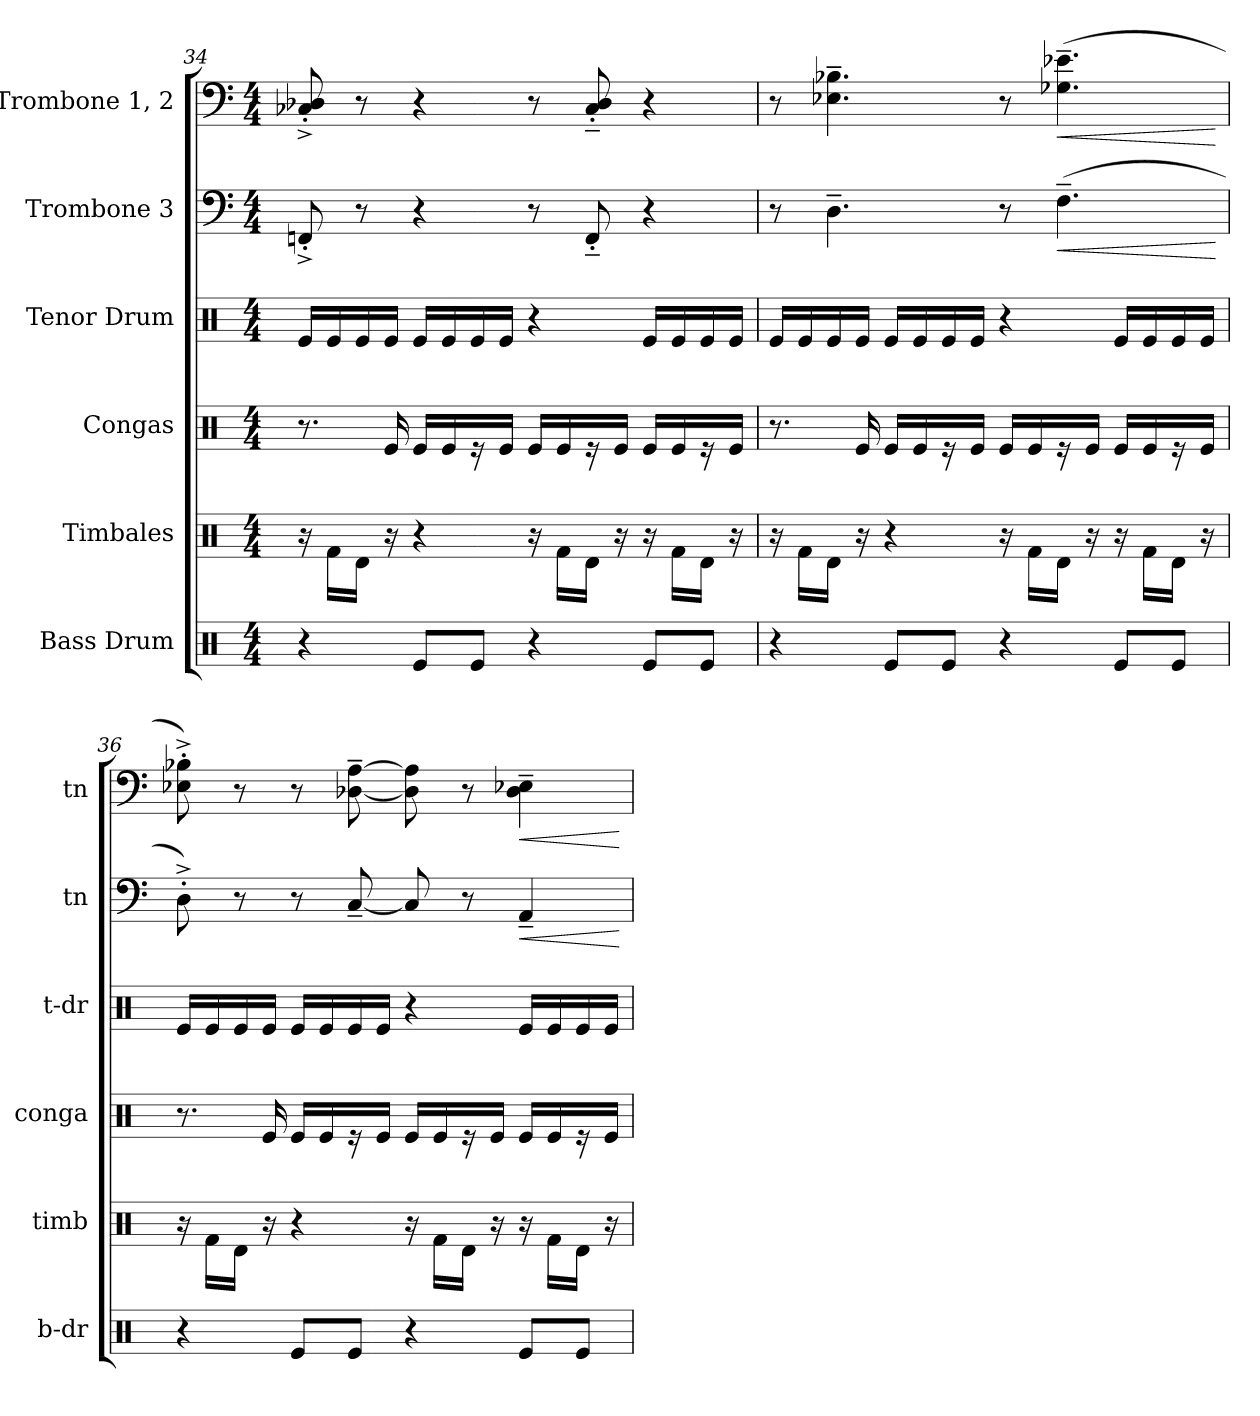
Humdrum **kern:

**kern	**kern	**kern	**kern	**kern	**dynam	**kern	**dynam
*part6	*part5	*part4	*part3	*part2	*part2	*part1	*part1
*staff6	*staff5	*staff4	*staff3	*staff2	*staff2	*staff1	*staff1
*I"Bass Drum	*I"Timbales	*I"Congas	*I"Tenor Drum	*I"Trombone 3	*	*I"Trombone 1, 2	*
*I'b-dr	*I'timb	*I'conga	*I't-dr	*I'tn	*	*I'tn	*
*clefX	*clefX	*clefX	*clefX	*clefF4	*	*clefF4	*
*k[]	*k[]	*k[]	*k[]	*k[]	*	*k[]	*
*C:	*C:	*C:	*C:	*C:	*	*C:	*
*M4/4	*M4/4	*M4/4	*M4/4	*M4/4	*	*M4/4	*
=34	=34	=34	=34	=34	=34	=34	=34
4r	16r	8.r	16Re/LL	8FFn'^	.	8C-X'^ 8D-X'^	.
.	16Rf\LL	.	16Re/	.	.	.	.
.	16Rd\JJ	.	16Re/	8r	.	8r	.
.	16r	16Re/	16Re/JJ	.	.	.	.
8Re/L	4r	16Re/LL	16Re/LL	4r	.	4r	.
.	.	16Re/	16Re/	.	.	.	.
8Re/J	.	16r	16Re/	.	.	.	.
.	.	16Re/JJ	16Re/JJ	.	.	.	.
4r	16r	16Re/LL	4r	8r	.	8r	.
.	16Rf\LL	16Re/	.	.	.	.	.
.	16Rd\JJ	16r	.	8FF'~	.	8C-'~ 8D-'~	.
.	16r	16Re/JJ	.	.	.	.	.
8Re/L	16r	16Re/LL	16Re/LL	4r	.	4r	.
.	16Rf\LL	16Re/	16Re/	.	.	.	.
8Re/J	16Rd\JJ	16r	16Re/	.	.	.	.
.	16r	16Re/JJ	16Re/JJ	.	.	.	.
=35	=35	=35	=35	=35	=35	=35	=35
4r	16r	8.r	16Re/LL	8r	.	8r	.
.	16Rf\LL	.	16Re/	.	.	.	.
.	16Rd\JJ	.	16Re/	4.D~	.	4.E-X~ 4.B-X~	.
.	16r	16Re/	16Re/JJ	.	.	.	.
8Re/L	4r	16Re/LL	16Re/LL	.	.	.	.
.	.	16Re/	16Re/	.	.	.	.
8Re/J	.	16r	16Re/	.	.	.	.
.	.	16Re/JJ	16Re/JJ	.	.	.	.
4r	16r	16Re/LL	4r	8r	.	8r	.
.	16Rf\LL	16Re/	.	.	.	.	.
!	!	!	!	!	!LO:HP:b	!	!LO:HP:b
.	16Rd\JJ	16r	.	(4.F~	<	(4.G-X~ 4.e-X~	<
.	16r	16Re/JJ	.	.	.	.	.
8Re/L	16r	16Re/LL	16Re/LL	.	.	.	.
.	16Rf\LL	16Re/	16Re/	.	.	.	.
8Re/J	16Rd\JJ	16r	16Re/	.	.	.	.
.	16r	16Re/JJ	16Re/JJ	.	.	.	.
.	.	.	.	.	[	.	[
=36	=36	=36	=36	=36	=36	=36	=36
4r	16r	8.r	16Re/LL	8D'^)	.	8E-X'^ 8B-X'^)	.
.	16Rf\LL	.	16Re/	.	.	.	.
.	16Rd\JJ	.	16Re/	8r	.	8r	.
.	16r	16Re/	16Re/JJ	.	.	.	.
8Re/L	4r	16Re/LL	16Re/LL	8r	.	8r	.
.	.	16Re/	16Re/	.	.	.	.
8Re/J	.	16r	16Re/	[8C~	.	[8D-X~ [8A~	.
.	.	16Re/JJ	16Re/JJ	.	.	.	.
4r	16r	16Re/LL	4r	8C]	.	8D-] 8A]	.
.	16Rf\LL	16Re/	.	.	.	.	.
.	16Rd\JJ	16r	.	8r	.	8r	.
.	16r	16Re/JJ	.	.	.	.	.
!	!	!	!	!	!LO:HP:b	!	!LO:HP:b
8Re/L	16r	16Re/LL	16Re/LL	4AA~i	<	4D-~ 4E-Xi~	<
.	16Rf\LL	16Re/	16Re/	.	.	.	.
8Re/J	16Rd\JJ	16r	16Re/	.	.	.	.
.	16r	16Re/JJ	16Re/JJ	.	.	.	.
.	.	.	.	.	[	.	[
=	=	=	=	=	=	=	=
*-	*-	*-	*-	*-	*-	*-	*-
